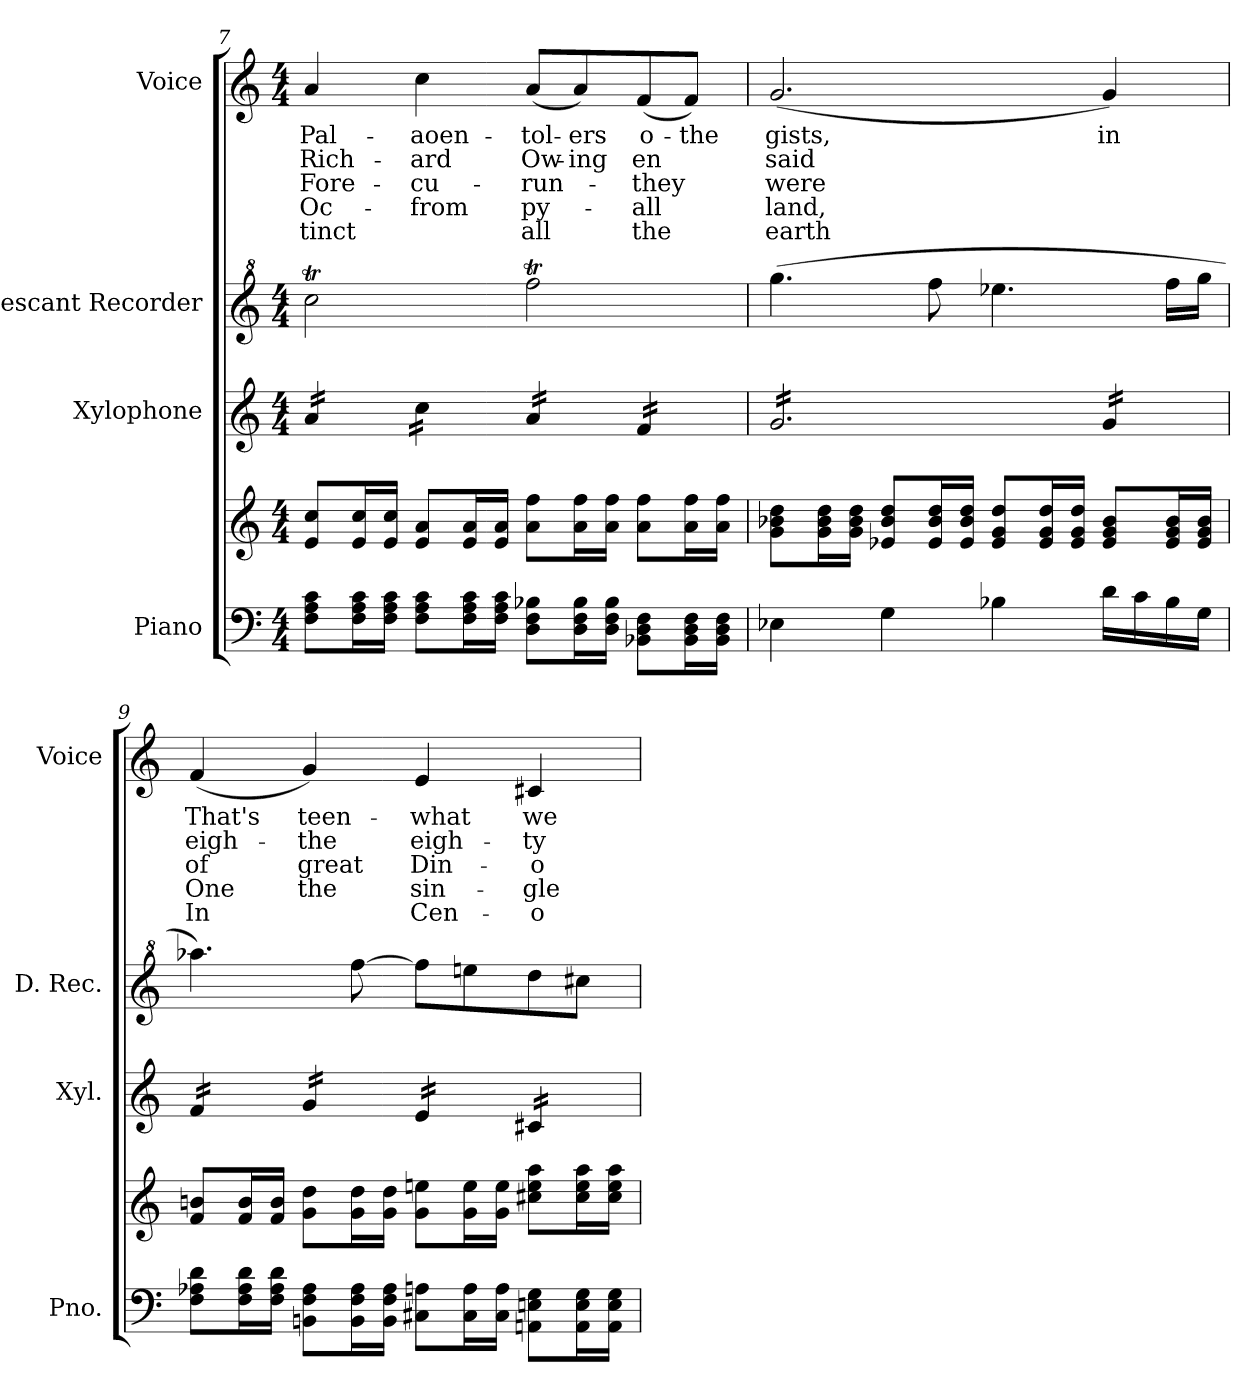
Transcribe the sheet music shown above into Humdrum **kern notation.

**kern	**kern	**kern	**kern	**kern	**text	**text	**text	**text	**text
*part4	*part4	*part3	*part2	*part1	*part1	*part1	*part1	*part1	*part1
*staff5	*staff4	*staff3	*staff2	*staff1	*staff1	*staff1	*staff1	*staff1	*staff1
*I"Piano	*	*I"Xylophone	*I"Descant Recorder	*I"Voice	*	*	*	*	*
*I'Pno.	*	*I'Xyl.	*I'D. Rec.	*I'Voice	*	*	*	*	*
*clefF4	*clefG2	*clefG2	*clefG^2	*clefG2	*	*	*	*	*
*	*	*ITrd-7c-12	*ITrd-7c-12	*	*	*	*	*	*
*k[]	*k[]	*k[]	*k[]	*k[]	*	*	*	*	*
*C:	*C:	*C:	*C:	*C:	*	*	*	*	*
*M4/4	*M4/4	*M4/4	*M4/4	*M4/4	*	*	*	*	*
=7	=7	=7	=7	=7	=7	=7	=7	=7	=7
!	!	!	!	!	!LO:LY:b:color=#000000	!LO:LY:b:color=#000000	!LO:LY:b:color=#000000	!LO:LY:b:color=#000000	!LO:LY:b:color=#000000
*	*	*tremolo	*	*	*	*	*	*	*
8Fi\ 8Ai 8ciL	8ei/ 8cciL	16aai/LL	2ccccTi\	4ai/	Pal-	Rich-	Fore-	Oc-	-tinct
.	.	16aai/	.	.	.	.	.	.	.
16Fi\ 16Ai 16ciL	16ei/ 16cciL	16aai/	.	.	.	.	.	.	.
16Fi\ 16Ai 16ciJJ	16ei/ 16cciJJ	16aai/JJ	.	.	.	.	.	.	.
!	!	!	!	!	!LO:LY:b:color=#000000	!LO:LY:b:color=#000000	!LO:LY:b:color=#000000	!LO:LY:b:color=#000000	!
8Fi\ 8Ai 8ciL	8ei/ 8aiL	16ccci\LL	.	4cci\	-aoen-	-ard	-cu-	from	.
.	.	16ccci\	.	.	.	.	.	.	.
16Fi\ 16Ai 16ciL	16ei/ 16aiL	16ccci\	.	.	.	.	.	.	.
16Fi\ 16Ai 16ciJJ	16ei/ 16aiJJ	16ccci\JJ	.	.	.	.	.	.	.
!	!	!	!	!	!LO:LY:b:color=#000000	!LO:LY:b:color=#000000	!LO:LY:b:color=#000000	!LO:LY:b:color=#000000	!LO:LY:b:color=#000000
8Di\ 8Fi 8B-XiL	8ai\ 8ffiL	16aai/LL	2ffffTi\	(8ai/L	-tol-	Ow-	-run-	-py-	all
.	.	16aai/	.	.	.	.	.	.	.
!	!	!	!	!	!LO:LY:b:color=#000000	!LO:LY:b:color=#000000	!	!	!
16Di\ 16Fi 16B-iL	16ai\ 16ffiL	16aai/	.	8ai/)	-ers	-ing	.	.	.
16Di\ 16Fi 16B-iJJ	16ai\ 16ffiJJ	16aai/JJ	.	.	.	.	.	.	.
!	!	!	!	!	!LO:LY:b:color=#000000	!LO:LY:b:color=#000000	!LO:LY:b:color=#000000	!LO:LY:b:color=#000000	!LO:LY:b:color=#000000
8BB-Xi\ 8Di 8FiL	8ai\ 8ffiL	16ffi/LL	.	(8fi/	-o-	-en	they	all	the
.	.	16ffi/	.	.	.	.	.	.	.
!	!	!	!	!	!LO:LY:b:color=#000000	!	!	!	!
16BB-i\ 16Di 16FiL	16ai\ 16ffiL	16ffi/	.	8fi/J)	the	.	.	.	.
16BB-i\ 16Di 16FiJJ	16ai\ 16ffiJJ	16ffi/JJ	.	.	.	.	.	.	.
=8	=8	=8	=8	=8	=8	=8	=8	=8	=8
!	!	!	!	!	!LO:LY:b:color=#000000	!LO:LY:b:color=#000000	!LO:LY:b:color=#000000	!LO:LY:b:color=#000000	!LO:LY:b:color=#000000
4E-Xi\	8gi\ 8b-Xi 8ddiL	16ggi/LL	(4.ggggi\	(2.gi/	-gists,	said	were	land,	earth
.	.	16ggi/	.	.	.	.	.	.	.
.	16gi\ 16b-i 16ddiL	16ggi/	.	.	.	.	.	.	.
.	16gi\ 16b-i 16ddiJJ	16ggi/	.	.	.	.	.	.	.
4Gi\	8e-Xi/ 8b-i 8ddiL	16ggi/	.	.	.	.	.	.	.
.	.	16ggi/	.	.	.	.	.	.	.
.	16e-i/ 16b-i 16ddiL	16ggi/	8ffffi\	.	.	.	.	.	.
.	16e-i/ 16b-i 16ddiJJ	16ggi/	.	.	.	.	.	.	.
4B-Xi\	8e-i/ 8gi 8ddiL	16ggi/	4.eeee-Xi\	.	.	.	.	.	.
.	.	16ggi/	.	.	.	.	.	.	.
.	16e-i/ 16gi 16ddiL	16ggi/	.	.	.	.	.	.	.
.	16e-i/ 16gi 16ddiJJ	16ggi/JJ	.	.	.	.	.	.	.
!	!	!	!	!	!LO:LY:b:color=#000000	!	!	!	!
16di\LL	8e-i/ 8gi 8b-iL	16ggi/LL	.	4gi/)	in	.	.	.	.
16ci\	.	16ggi/	.	.	.	.	.	.	.
16B-i\	16e-i/ 16gi 16b-iL	16ggi/	16ffffi\LL	.	.	.	.	.	.
16Gi\JJ	16e-i/ 16gi 16b-iJJ	16ggi/JJ	16ggggi\JJ	.	.	.	.	.	.
=9	=9	=9	=9	=9	=9	=9	=9	=9	=9
!	!	!	!	!	!LO:LY:b:color=#000000	!LO:LY:b:color=#000000	!LO:LY:b:color=#000000	!LO:LY:b:color=#000000	!LO:LY:b:color=#000000
8Fi\ 8A-Xi 8diL	8fi/ 8bniL	16ffi/LL	4.aaaa-Xi\)	(4fi/	That's	eigh-	of	One	In
.	.	16ffi/	.	.	.	.	.	.	.
16Fi\ 16A-i 16diL	16fi/ 16biL	16ffi/	.	.	.	.	.	.	.
16Fi\ 16A-i 16diJJ	16fi/ 16biJJ	16ffi/JJ	.	.	.	.	.	.	.
!	!	!	!	!	!LO:LY:b:color=#000000	!LO:LY:b:color=#000000	!LO:LY:b:color=#000000	!LO:LY:b:color=#000000	!
8BBni\ 8Fi 8A-iL	8gi\ 8ddiL	16ggi/LL	.	4gi/)	-teen-	the	great	the	.
.	.	16ggi/	.	.	.	.	.	.	.
16BBi\ 16Fi 16A-iL	16gi\ 16ddiL	16ggi/	[8ffffi\	.	.	.	.	.	.
16BBi\ 16Fi 16A-iJJ	16gi\ 16ddiJJ	16ggi/JJ	.	.	.	.	.	.	.
!	!	!	!	!	!LO:LY:b:color=#000000	!LO:LY:b:color=#000000	!LO:LY:b:color=#000000	!LO:LY:b:color=#000000	!LO:LY:b:color=#000000
8C#Xi\ 8AniL	8gi\ 8eeniL	16eei/LL	8ffffi\L]	4ei/	what	-eigh-	Din-	sin-	Cen-
.	.	16eei/	.	.	.	.	.	.	.
16C#i\ 16AiL	16gi\ 16eeiL	16eei/	8eeeeni\	.	.	.	.	.	.
16C#i\ 16AiJJ	16gi\ 16eeiJJ	16eei/JJ	.	.	.	.	.	.	.
!	!	!	!	!	!LO:LY:b:color=#000000	!LO:LY:b:color=#000000	!LO:LY:b:color=#000000	!LO:LY:b:color=#000000	!LO:LY:b:color=#000000
8AAni\ 8Eni 8GiL	8cc#Xi\ 8eei 8aaiL	16cc#Xi/LL	8ddddi\	4c#Xi/	we	-ty	-o-	-gle	-o-
.	.	16cc#Xi/	.	.	.	.	.	.	.
16AAi\ 16Ei 16GiL	16cc#i\ 16eei 16aaiL	16cc#Xi/	8cccc#Xi\J	.	.	.	.	.	.
16AAi\ 16Ei 16GiJJ	16cc#i\ 16eei 16aaiJJ	16cc#Xi/JJ	.	.	.	.	.	.	.
*	*	*Xtremolo	*	*	*	*	*	*	*
=	=	=	=	=	=	=	=	=	=
*-	*-	*-	*-	*-	*-	*-	*-	*-	*-
